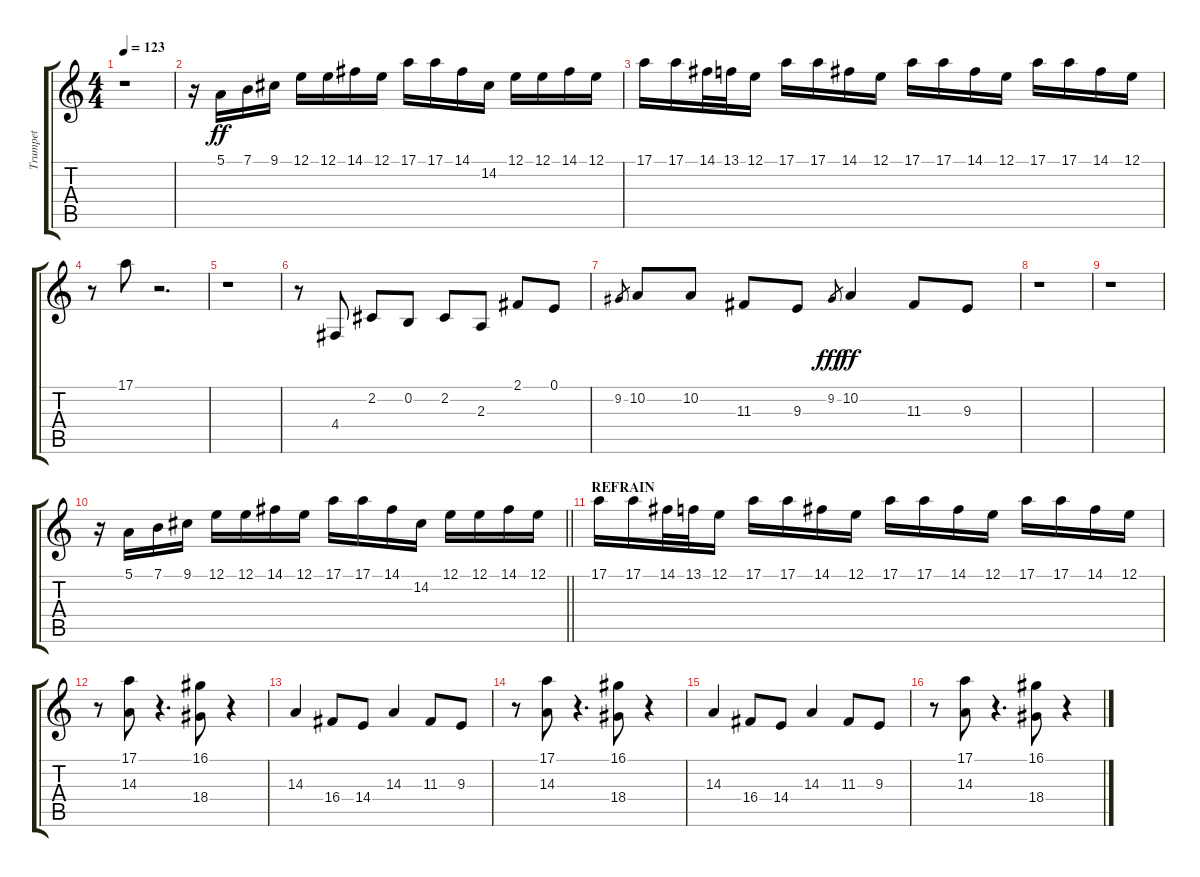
\track ("Trumpet" "Trumpet") {instrument trumpet}
\staff {score tabs}
\tuning (E4 B3 G3 D3 A2 E2) {hide}
\ts (4 4)
\tempo 123
\clef g2
\ks c
r.1{dy ff} |
r.16 5.1.16 7.1.16 9.1.16 12.1.16 12.1.16 14.1.16 12.1.16 17.1.16 17.1.16 14.1.16 14.2.16 12.1.16 12.1.16 14.1.16 12.1.16 |
17.1.16 17.1.16 14.1.32 13.1.32 12.1.16 17.1.16 17.1.16 14.1.16 12.1.16 17.1.16 17.1.16 14.1.16 12.1.16 17.1.16 17.1.16 14.1.16 12.1.16 |
r.8 17.1.8 r.2{d} |
r.1 |
r.8 4.4.8 2.2.8 0.2.8 2.2.8 2.3.8 2.1.8 0.1.8 |
9.2.8{gr} 10.2.8 10.2.8 11.3.8 9.3.8 9.2.8{gr dy fff} 10.2.4{dy ff} 11.3.8 9.3.8 |
r.1 |
r.1 |
\barLineRight lightlight
r.16 5.1.16 7.1.16 9.1.16 12.1.16 12.1.16 14.1.16 12.1.16 17.1.16 17.1.16 14.1.16 14.2.16 12.1.16 12.1.16 14.1.16 12.1.16 |
\section ("" "REFRAIN")
17.1.16 17.1.16 14.1.32 13.1.32 12.1.16 17.1.16 17.1.16 14.1.16 12.1.16 17.1.16 17.1.16 14.1.16 12.1.16 17.1.16 17.1.16 14.1.16 12.1.16 |
r.8 (17.1 14.3).8 r.4{d} (16.1 18.4).8 r.4 |
14.3.4 16.4.8 14.4.8 14.3.4 11.3.8 9.3.8 |
r.8 (17.1 14.3).8 r.4{d} (16.1 18.4).8 r.4 |
14.3.4 16.4.8 14.4.8 14.3.4 11.3.8 9.3.8 |
r.8 (17.1 14.3).8 r.4{d} (16.1 18.4).8 r.4
